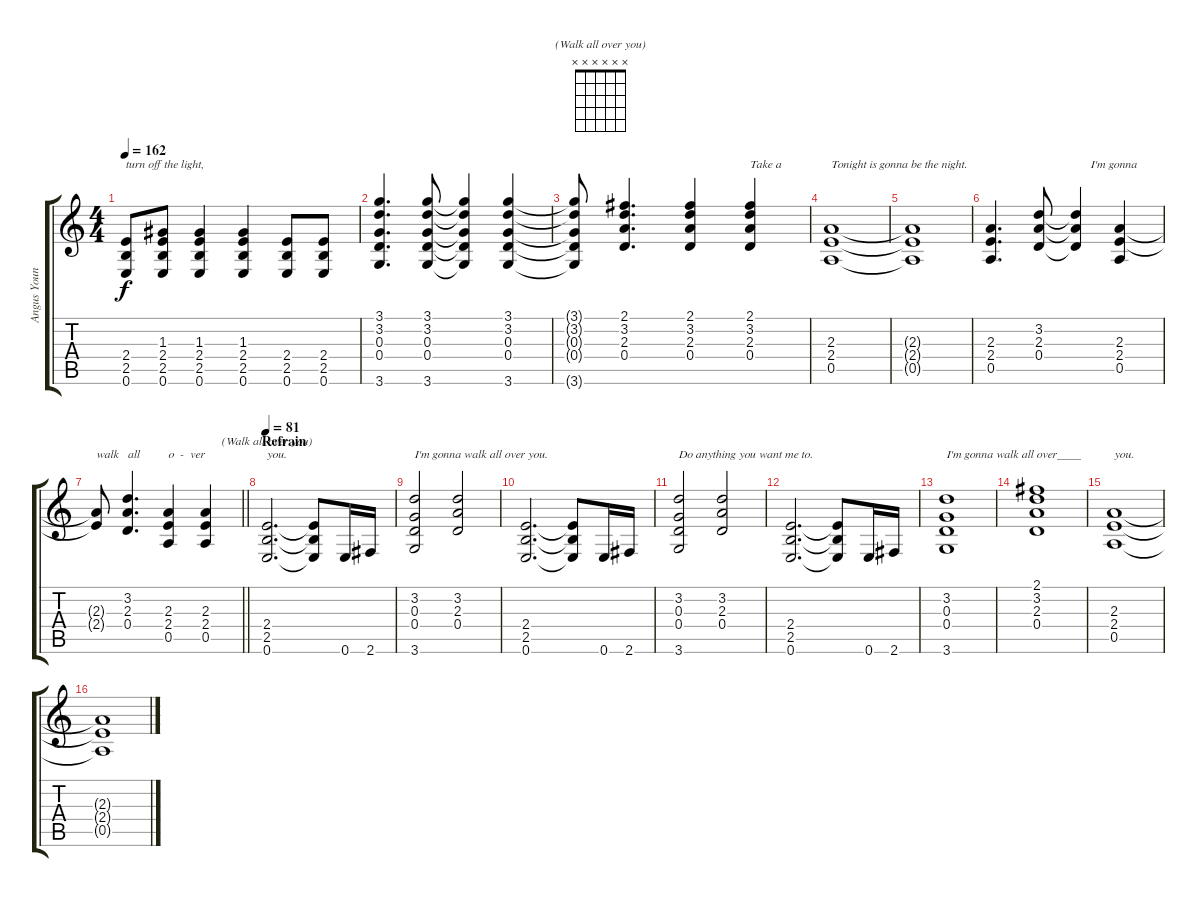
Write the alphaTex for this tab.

\track ("Angus Young" "Angus Youn") {instrument overdrivenguitar}
\staff {score tabs}
\tuning (E4 B3 G3 D3 A2 E2) {hide}
\chord ("(Walk all over you)" x x x x x x)
\ts (4 4)
\tempo 162
\clef g2
\ks c
(2.4{t} 2.5{t} 0.6{t}).8{txt "turn off the light," dy f} (1.3 2.4 2.5 0.6).8 (1.3 2.4 2.5 0.6).4 (1.3 2.4 2.5 0.6).4 (2.4 2.5 0.6).8 (2.4 2.5 0.6).8 |
(3.1 3.2 0.3 0.4 3.6).4{d} (3.1 3.2 0.3 0.4 3.6).8 (3.1{t} 3.2{t} 0.3{t} 0.4{t} 3.6{t}).4 (3.1 3.2 0.3 0.4 3.6).4 |
(3.1{t} 3.2{t} 0.3{t} 0.4{t} 3.6{t}).8 (2.1 3.2 2.3 0.4).4{d} (2.1 3.2 2.3 0.4).4 (2.1 3.2 2.3 0.4).4{txt "Take a"} |
(2.3 2.4 0.5).1{txt "Tonight is gonna be the night."} |
(2.3{t} 2.4{t} 0.5{t}).1 |
(2.3 2.4 0.5).4{d} (3.2 2.3 0.4).8 (3.2{t} 2.3{t} 0.4{t}).4{txt "     I'm gonna"} (2.3 2.4 0.5).4 |
\barLineRight lightlight
(2.3{t} 2.4{t}).8{txt "walk   all"} (3.2 2.3 0.4).4{d} (2.3 2.4 0.5).4{txt "o  -  ver"} (2.3 2.4 0.5).4 |
\section ("" "Refrain")
\tempo 81
(2.4 2.5 0.6).2{d ch "(Walk all over you)" txt "you."} (2.4{t} 2.5{t} 0.6{t}).8 0.6.16 2.6.16 |
(3.2 0.3 0.4 3.6).2{txt "I'm gonna walk all over you."} (3.2 2.3 0.4).2 |
(2.4 2.5 0.6).2{d} (2.4{t} 2.5{t} 0.6{t}).8 0.6.16 2.6.16 |
(3.2 0.3 0.4 3.6).2{txt "Do anything you want me to."} (3.2 2.3 0.4).2 |
(2.4 2.5 0.6).2{d} (2.4{t} 2.5{t} 0.6{t}).8 0.6.16 2.6.16 |
(3.2 0.3 0.4 3.6).1{txt "I'm gonna walk all over____"} |
(2.1 3.2 2.3 0.4).1 |
(2.3 2.4 0.5).1{txt "you."} |
(2.3{t} 2.4{t} 0.5{t}).1
